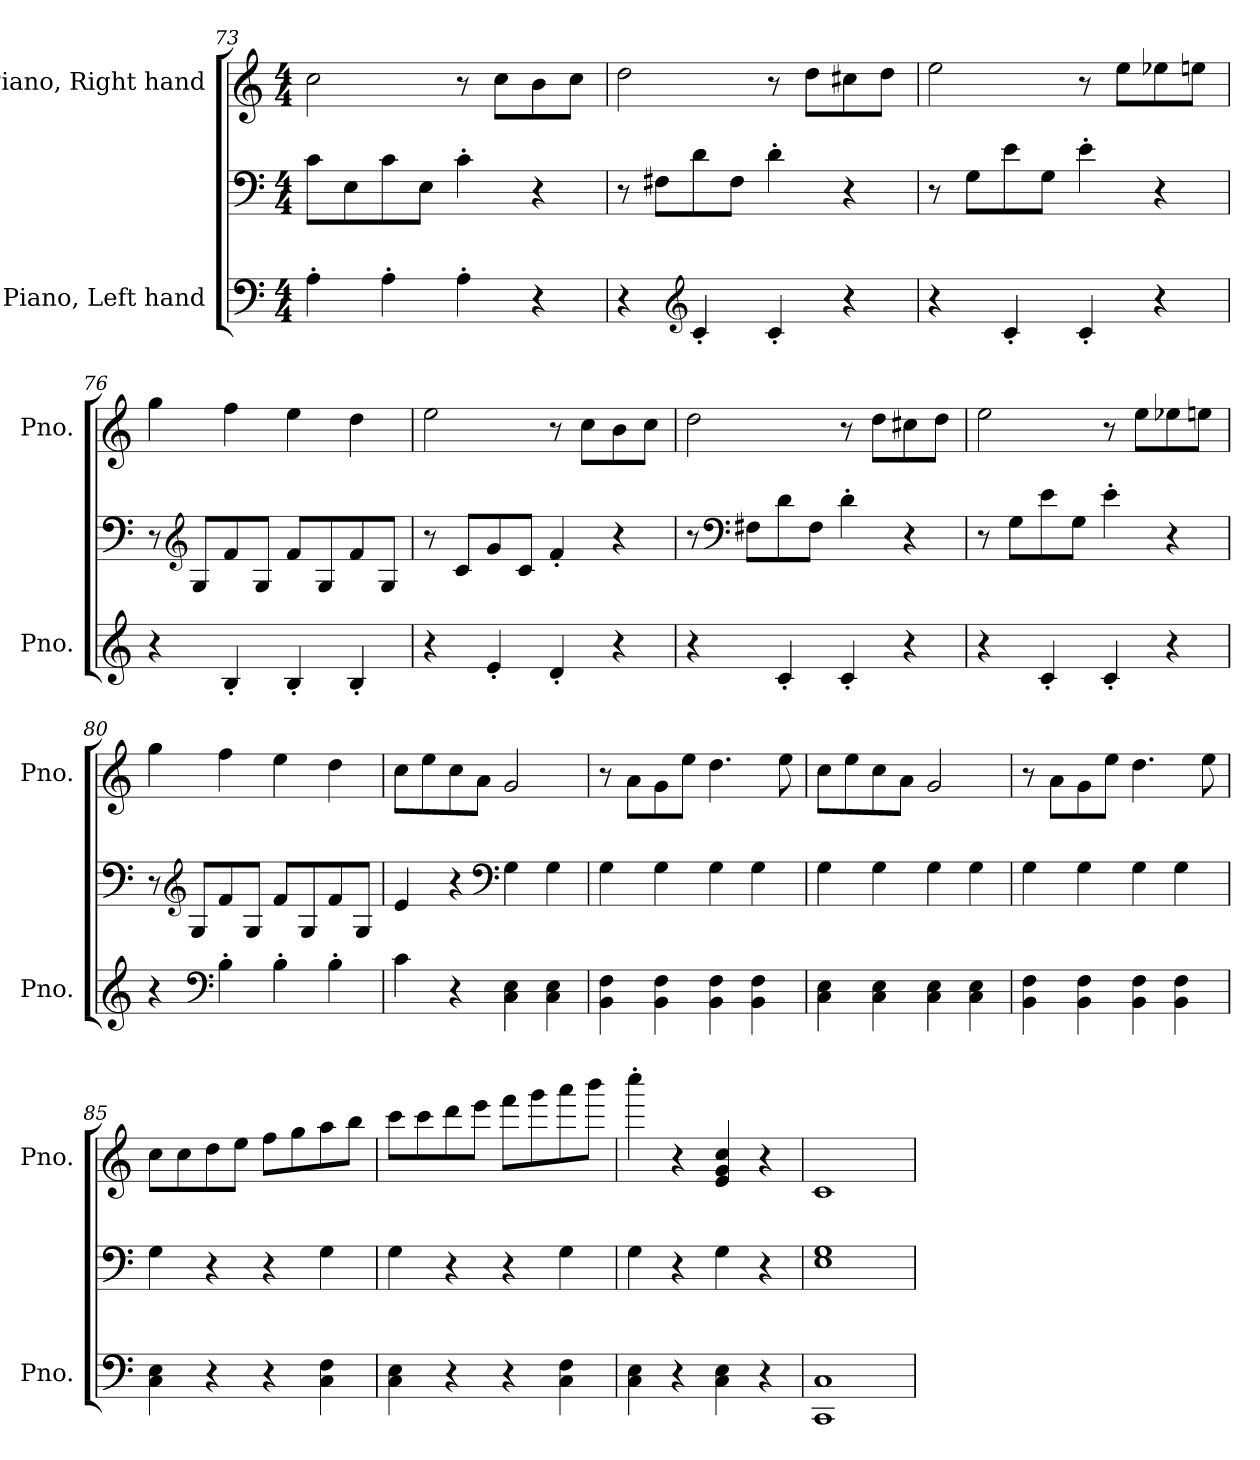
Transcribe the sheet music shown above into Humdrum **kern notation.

**kern	**kern	**kern
*part2	*part2	*part1
*staff3	*staff2	*staff1
*I"Piano, Left hand	*	*I"Piano, Right hand
*I'Pno.	*	*I'Pno.
*clefF4	*clefF4	*clefG2
*k[]	*k[]	*k[]
*M4/4	*M4/4	*M4/4
=73	=73	=73
4A'\	8c\L	2cc\
.	8E\	.
4A'\	8c\	.
.	8E\J	.
4A'\	4c'\	8r
.	.	8cc\L
4r	4r	8b\
.	.	8cc\J
!!LO:PB:g=z
=74	=74	=74
4r	8r	2dd\
.	8F#X\L	.
*clefG2	*	*
4c'/	8d\	.
.	8F#\J	.
4c'/	4d'\	8r
.	.	8dd\L
4r	4r	8cc#X\
.	.	8dd\J
=75	=75	=75
4r	8r	2ee\
.	8G\L	.
4c'/	8e\	.
.	8G\J	.
4c'/	4e'\	8r
.	.	8ee\L
4r	4r	8ee-X\
.	.	8een\J
=76	=76	=76
4r	8r	4gg\
*	*clefG2	*
.	8G/L	.
4B'/	8f/	4ff\
.	8G/J	.
4B'/	8f/L	4ee\
.	8G/	.
4B'/	8f/	4dd\
.	8G/J	.
=77	=77	=77
4r	8r	2ee\
.	8c/L	.
4e'/	8g/	.
.	8c/J	.
4d'/	4f'/	8r
.	.	8cc\L
4r	4r	8b\
.	.	8cc\J
!!LO:LB:g=z
=78	=78	=78
4r	8r	2dd\
*	*clefF4	*
.	8F#X\L	.
4c'/	8d\	.
.	8F#\J	.
4c'/	4d'\	8r
.	.	8dd\L
4r	4r	8cc#X\
.	.	8dd\J
=79	=79	=79
4r	8r	2ee\
.	8G\L	.
4c'/	8e\	.
.	8G\J	.
4c'/	4e'\	8r
.	.	8ee\L
4r	4r	8ee-X\
.	.	8een\J
=80	=80	=80
4r	8r	4gg\
*	*clefG2	*
.	8G/L	.
*clefF4	*	*
4B'\	8f/	4ff\
.	8G/J	.
4B'\	8f/L	4ee\
.	8G/	.
4B'\	8f/	4dd\
.	8G/J	.
=81	=81	=81
4c\	4e/	8cc\L
.	.	8ee\
4r	4r	8cc\
.	.	8a\J
*	*clefF4	*
4C\ 4E\	4G\	2g/
4C\ 4E\	4G\	.
!!LO:LB:g=z
=82	=82	=82
4BB\ 4F\	4G\	8r
.	.	8a\L
4BB\ 4F\	4G\	8g\
.	.	8ee\J
4BB\ 4F\	4G\	4.dd\
4BB\ 4F\	4G\	.
.	.	8ee\
=83	=83	=83
4C\ 4E\	4G\	8cc\L
.	.	8ee\
4C\ 4E\	4G\	8cc\
.	.	8a\J
4C\ 4E\	4G\	2g/
4C\ 4E\	4G\	.
=84	=84	=84
4BB\ 4F\	4G\	8r
.	.	8a\L
4BB\ 4F\	4G\	8g\
.	.	8ee\J
4BB\ 4F\	4G\	4.dd\
4BB\ 4F\	4G\	.
.	.	8ee\
=85	=85	=85
4C\ 4E\	4G\	8cc\L
.	.	8cc\
4r	4r	8dd\
.	.	8ee\J
4r	4r	8ff\L
.	.	8gg\
4C\ 4F\	4G\	8aa\
.	.	8bb\J
=86	=86	=86
4C\ 4E\	4G\	8ccc\L
.	.	8ccc\
4r	4r	8ddd\
.	.	8eee\J
4r	4r	8fff\L
.	.	8ggg\
4C\ 4F\	4G\	8aaa\
.	.	8bbb\J
!!LO:LB:g=z
=87	=87	=87
4C\ 4E\	4G\	4cccc'\
4r	4r	4r
4C\ 4E\	4G\	4e/ 4g/ 4cc/
4r	4r	4r
=88	=88	=88
1CC 1C	1E 1G	1c
=	=	=
*-	*-	*-
